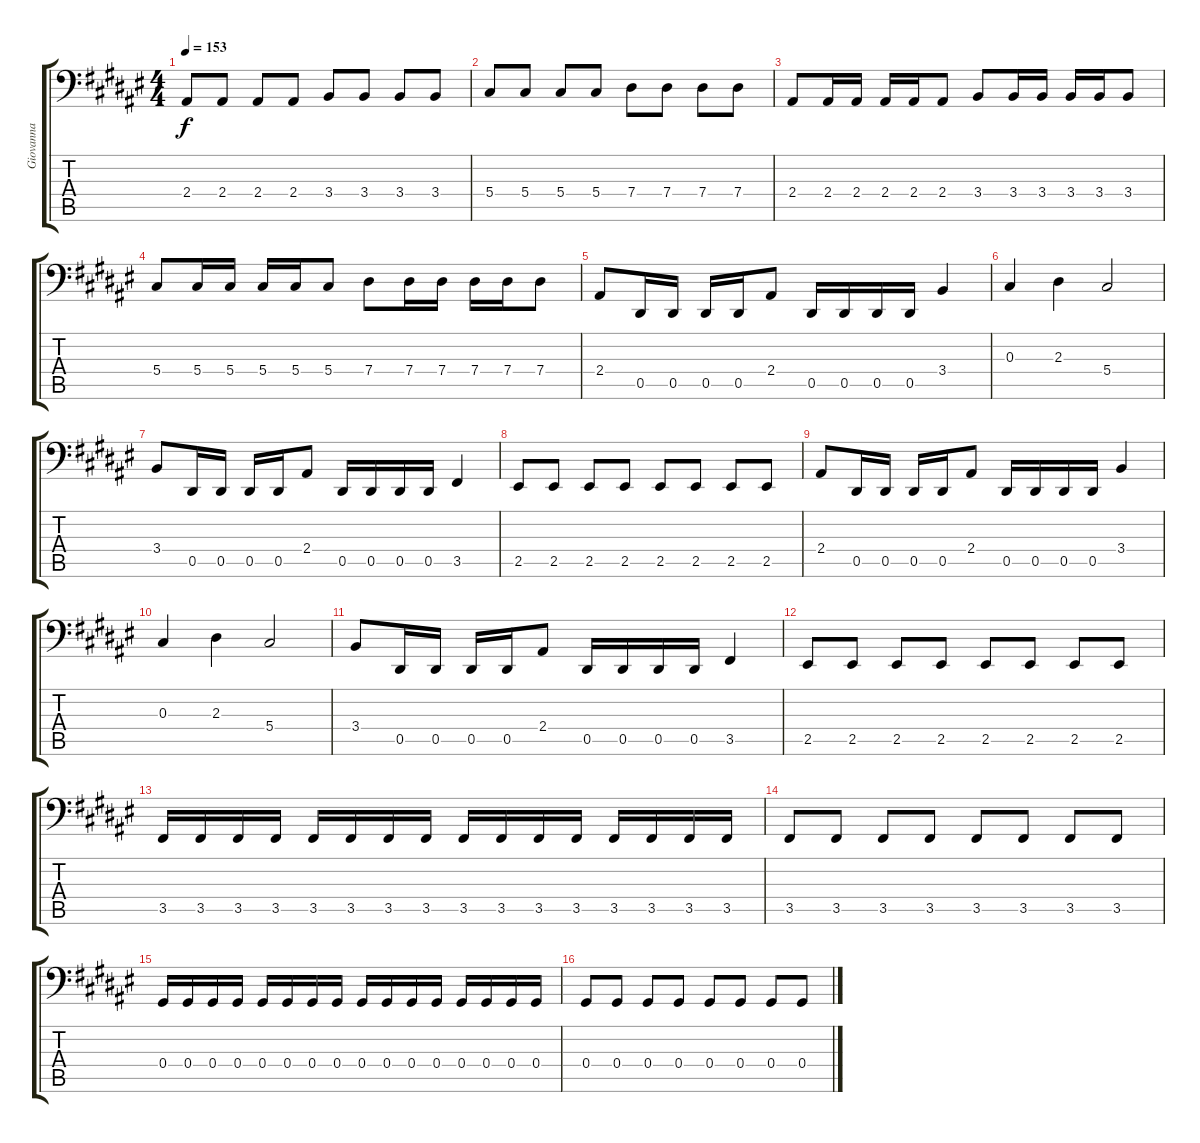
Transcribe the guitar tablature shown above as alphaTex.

\track ("Giovanna" "Giovanna") {instrument electricbassfinger}
\staff {score tabs}
\tuning (B2 Gb2 Db2 Ab1 Eb1 Bb0) {hide}
\ts (4 4)
\tempo 153
\clef f4
\ks d#minor
2.4.8{dy f} 2.4.8 2.4.8 2.4.8 3.4.8 3.4.8 3.4.8 3.4.8 |
5.4.8 5.4.8 5.4.8 5.4.8 7.4.8 7.4.8 7.4.8 7.4.8 |
2.4.8 2.4.16 2.4.16 2.4.16 2.4.16 2.4.8 3.4.8 3.4.16 3.4.16 3.4.16 3.4.16 3.4.8 |
5.4.8 5.4.16 5.4.16 5.4.16 5.4.16 5.4.8 7.4.8 7.4.16 7.4.16 7.4.16 7.4.16 7.4.8 |
2.4.8 0.5.16 0.5.16 0.5.16 0.5.16 2.4.8 0.5.16 0.5.16 0.5.16 0.5.16 3.4.4 |
0.3.4 2.3.4 5.4.2 |
3.4.8 0.5.16 0.5.16 0.5.16 0.5.16 2.4.8 0.5.16 0.5.16 0.5.16 0.5.16 3.5.4 |
2.5.8 2.5.8 2.5.8 2.5.8 2.5.8 2.5.8 2.5.8 2.5.8 |
2.4.8 0.5.16 0.5.16 0.5.16 0.5.16 2.4.8 0.5.16 0.5.16 0.5.16 0.5.16 3.4.4 |
0.3.4 2.3.4 5.4.2 |
3.4.8 0.5.16 0.5.16 0.5.16 0.5.16 2.4.8 0.5.16 0.5.16 0.5.16 0.5.16 3.5.4 |
2.5.8 2.5.8 2.5.8 2.5.8 2.5.8 2.5.8 2.5.8 2.5.8 |
3.5.16 3.5.16 3.5.16 3.5.16 3.5.16 3.5.16 3.5.16 3.5.16 3.5.16 3.5.16 3.5.16 3.5.16 3.5.16 3.5.16 3.5.16 3.5.16 |
3.5.8 3.5.8 3.5.8 3.5.8 3.5.8 3.5.8 3.5.8 3.5.8 |
0.4.16 0.4.16 0.4.16 0.4.16 0.4.16 0.4.16 0.4.16 0.4.16 0.4.16 0.4.16 0.4.16 0.4.16 0.4.16 0.4.16 0.4.16 0.4.16 |
0.4.8 0.4.8 0.4.8 0.4.8 0.4.8 0.4.8 0.4.8 0.4.8
